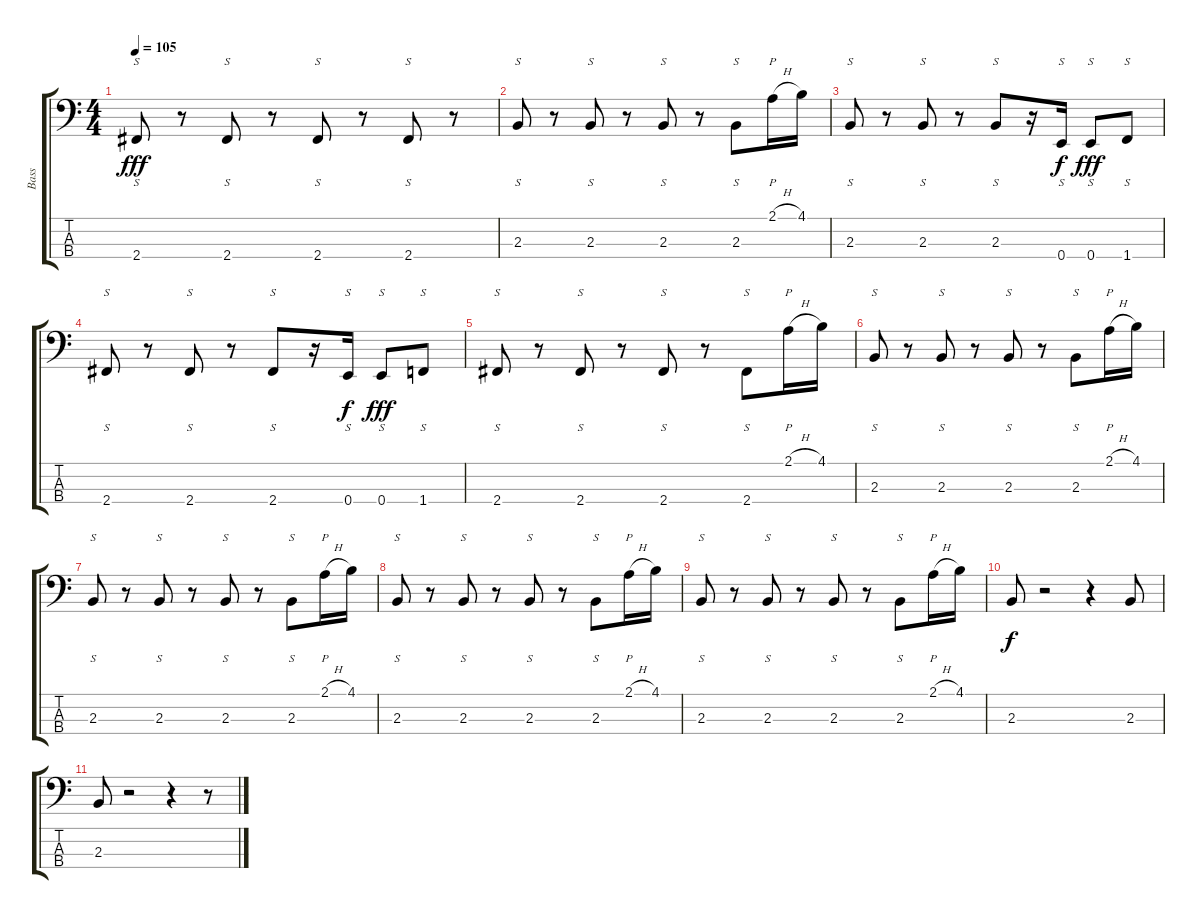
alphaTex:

\track ("Bass" "Bass") {instrument slapbass1}
\staff {score tabs}
\tuning (G2 D2 A1 E1) {hide}
\ts (4 4)
\tempo 105
\clef f4
\ks c
2.4.8{s dy fff} r.8 2.4.8{s} r.8 2.4.8{s} r.8 2.4.8{s} r.8 |
2.3.8{s} r.8 2.3.8{s} r.8 2.3.8{s} r.8 2.3.8{s} 2.1{h}.16{p} 4.1.16 |
2.3.8{s} r.8 2.3.8{s} r.8 2.3.8{s} r.16 0.4.16{s dy f} 0.4.8{s dy fff} 1.4.8{s} |
2.4.8{s} r.8 2.4.8{s} r.8 2.4.8{s} r.16 0.4.16{s dy f} 0.4.8{s dy fff} 1.4.8{s} |
2.4.8{s} r.8 2.4.8{s} r.8 2.4.8{s} r.8 2.4.8{s} 2.1{h}.16{p} 4.1.16 |
2.3.8{s} r.8 2.3.8{s} r.8 2.3.8{s} r.8 2.3.8{s} 2.1{h}.16{p} 4.1.16 |
2.3.8{s} r.8 2.3.8{s} r.8 2.3.8{s} r.8 2.3.8{s} 2.1{h}.16{p} 4.1.16 |
2.3.8{s} r.8 2.3.8{s} r.8 2.3.8{s} r.8 2.3.8{s} 2.1{h}.16{p} 4.1.16 |
2.3.8{s} r.8 2.3.8{s} r.8 2.3.8{s} r.8 2.3.8{s} 2.1{h}.16{p} 4.1.16 |
2.3.8{dy f} r.2 r.4 2.3.8 |
2.3.8 r.2 r.4 r.8
